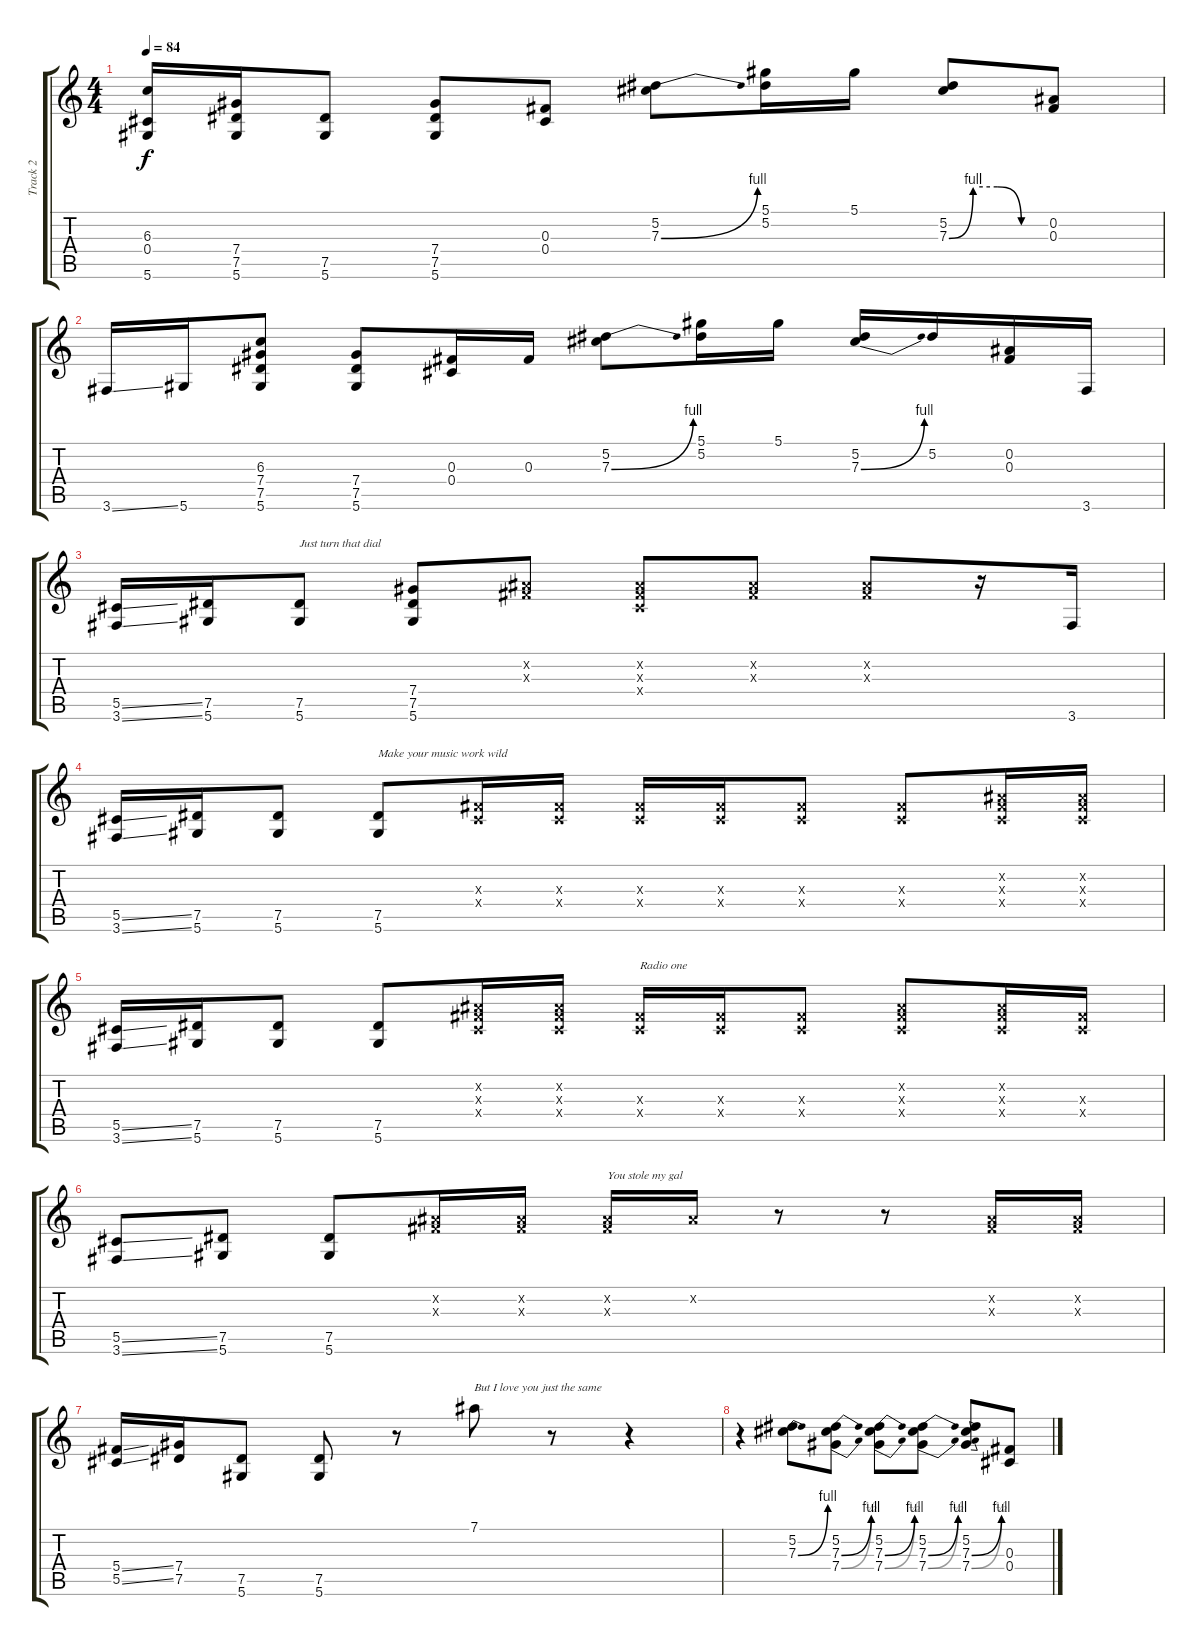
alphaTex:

\track ("Track 2" "Track 2") {instrument fretlessbass}
\staff {score tabs}
\tuning (Eb4 Bb3 Gb3 Db3 Ab2 Eb2) {hide}
\ts (4 4)
\tempo 84
\clef g2
\ks c
(6.3 0.4 5.6).16{dy f} (7.4 7.5 5.6).16 (7.5 5.6).8 (7.4 7.5 5.6).8 (0.3 0.4).8 (5.2 7.3{be (bend 0 0 60 4)}).8 (5.1 5.2).16 5.1.16 (5.2 7.3{be (custom 0 0 15 4 30 4 45 0 60 0)}).8 (0.2 0.3).8 |
3.6{ss}.16 5.6.16 (6.3 7.4 7.5 5.6).8 (7.4 7.5 5.6).8 (0.3 0.4).16 0.3.16 (5.2 7.3{be (bend 0 0 60 4)}).8 (5.1 5.2).16 5.1.16 (5.2 7.3{be (bend 0 0 60 4)}).16 5.2.16 (0.2 0.3).16 3.6.16 |
(5.5{ss} 3.6{ss}).16 (7.5 5.6).16 (7.5 5.6).8{txt "Just turn that dial"} (7.4 7.5 5.6).8 (0.2{x} 0.3{x}).8 (0.2{x} 0.3{x} 0.4{x}).8 (0.2{x} 0.3{x}).8 (0.2{x} 0.3{x}).8 r.16 3.6.16 |
(5.5{ss} 3.6{ss}).16 (7.5 5.6).16 (7.5 5.6).8 (7.5 5.6).8{txt "Make your music work wild"} (0.3{x} 0.4{x}).16 (0.3{x} 0.4{x}).16 (0.3{x} 0.4{x}).16 (0.3{x} 0.4{x}).16 (0.3{x} 0.4{x}).8 (0.3{x} 0.4{x}).8 (0.2{x} 0.3{x} 0.4{x}).16 (0.2{x} 0.3{x} 0.4{x}).16 |
(5.5{ss} 3.6{ss}).16 (7.5 5.6).16 (7.5 5.6).8 (7.5 5.6).8 (0.2{x} 0.3{x} 0.4{x}).16 (0.2{x} 0.3{x} 0.4{x}).16 (0.3{x} 0.4{x}).16{txt "Radio one"} (0.3{x} 0.4{x}).16 (0.3{x} 0.4{x}).8 (0.2{x} 0.3{x} 0.4{x}).8 (0.2{x} 0.3{x} 0.4{x}).16 (0.3{x} 0.4{x}).16 |
(5.5{ss} 3.6{ss}).8 (7.5 5.6).8 (7.5 5.6).8 (0.2{x} 0.3{x}).16 (0.2{x} 0.3{x}).16 (0.2{x} 0.3{x}).16{txt "You stole my gal"} 0.2{x}.16 r.8 r.8 (0.2{x} 0.3{x}).16 (0.2{x} 0.3{x}).16 |
(5.4{ss} 5.5{ss}).16 (7.4 7.5).16 (7.5 5.6).8 (7.5 5.6).8 r.8 7.1.8{txt "But I love you just the same"} r.8 r.4 |
r.4 (5.2 7.3{be (bend 0 0 60 4)}).8 (5.2 7.3{be (bend 0 0 60 4)} 7.4{be (bend 0 0 60 2)}).8 (5.2 7.3{be (bend 0 0 60 4)} 7.4{be (bend 0 0 60 2)}).8 (5.2 7.3{be (bend 0 0 60 4)} 7.4{be (bend 0 0 60 2)}).8 (5.2 7.3{be (bend 0 0 60 4)} 7.4{be (bend 0 0 60 2)}).8 (0.3 0.4).8
